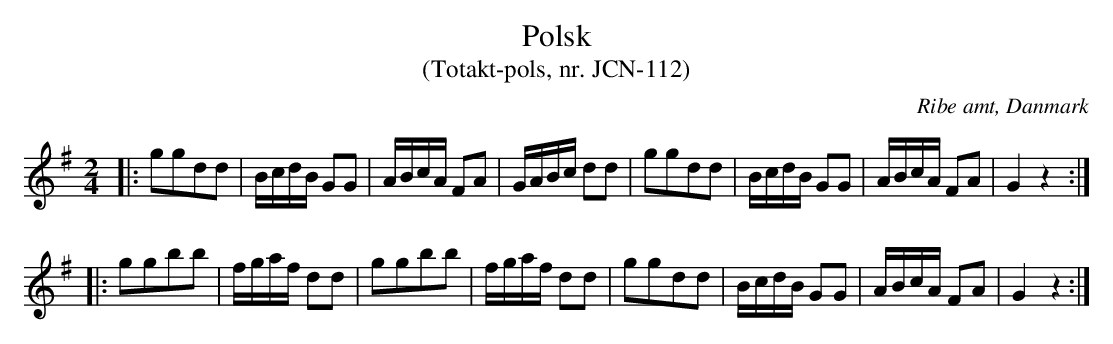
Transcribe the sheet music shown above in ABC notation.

X:1
T:Polsk
T:(Totakt-pols, nr. JCN-112)
O:Ribe amt, Danmark
M:2/4
L:1/16
K:G
|: ""g2g2d2d2 | BcdB G2G2 | ""ABcA F2A2 | ""GABc ""d2d2 | ""g2g2d2d2 | BcdB G2G2 | ""ABcA ""F2A2 | ""G4 z4 :|
|: ""g2g2b2b2 | ""fgaf d2d2 | ""g2g2b2b2 | ""fgaf d2d2 | ""g2g2d2d2 | BcdB G2G2 | ""ABcA ""F2A2 | ""G4 z4 :|
